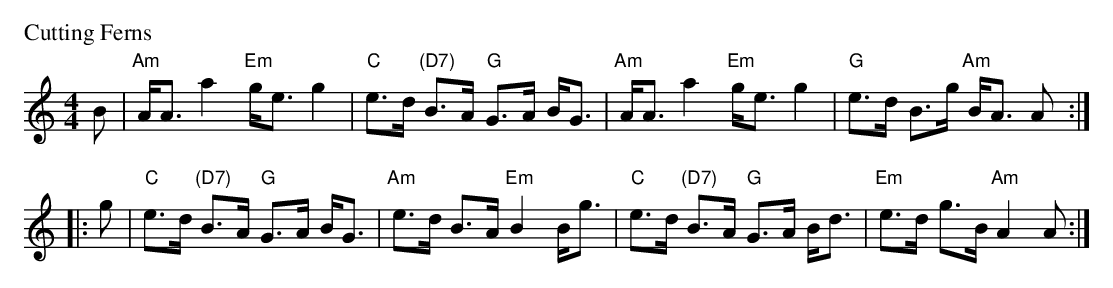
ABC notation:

X:1
P: Cutting Ferns
M: 4/4
L: 1/8
K: Am
B |\
"Am"A<A a2 "Em"g<e g2 | "C"e>d "(D7)"B>A "G"G>A B<G |\
"Am"A<A a2 "Em"g<e g2 | "G"e>d B>g "Am"B<A A :|
|: g |\
"C"e>d "(D7)"B>A "G"G>A B<G | "Am"e>d B>A "Em"B2 B<g |\
"C"e>d "(D7)"B>A "G"G>A B<d | "Em"e>d g>B "Am"A2 A :|
